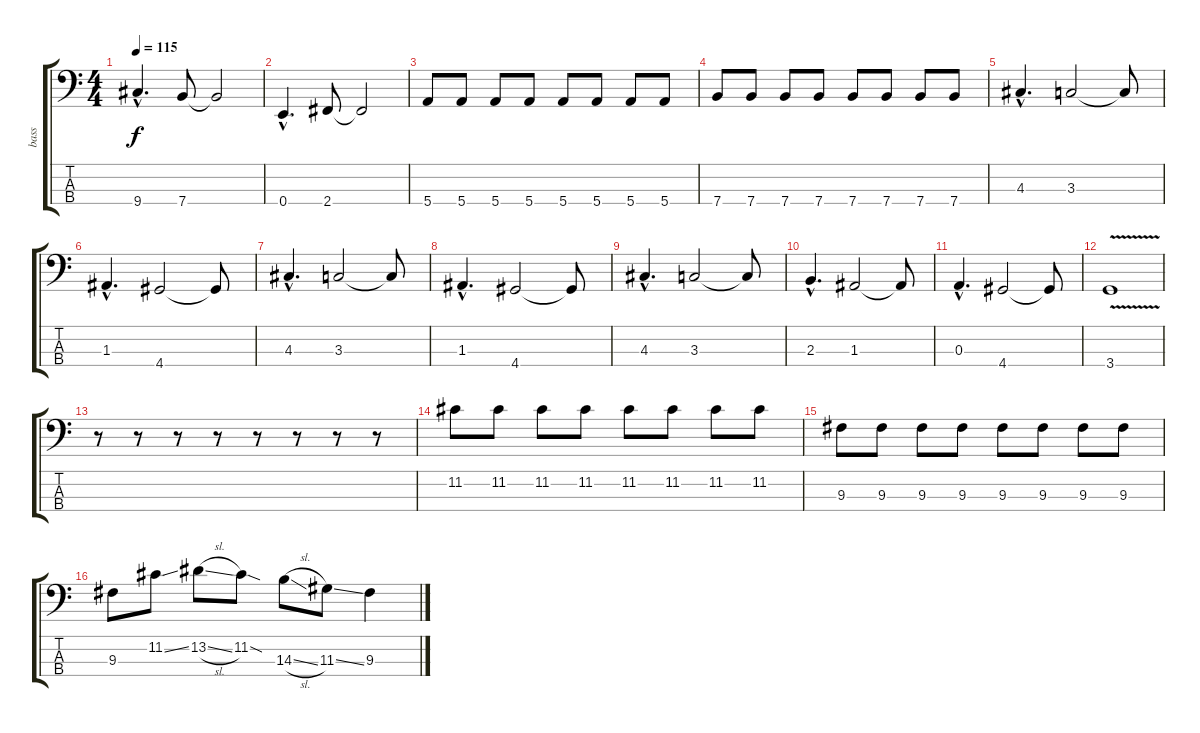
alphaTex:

\track ("bass" "bass") {instrument synthbass2}
\staff {score tabs}
\tuning (G2 D2 A1 E1) {hide}
\ts (4 4)
\tempo 115
\clef f4
\ks c
9.4{hac}.4{d dy f} 7.4.8 7.4{t}.2 |
0.4{hac}.4{d} 2.4.8 2.4{t}.2 |
5.4.8 5.4.8 5.4.8 5.4.8 5.4.8 5.4.8 5.4.8 5.4.8 |
7.4.8 7.4.8 7.4.8 7.4.8 7.4.8 7.4.8 7.4.8 7.4.8 |
4.3{hac}.4{d} 3.3.2 3.3{t}.8 |
1.3{hac}.4{d} 4.4.2 4.4{t}.8 |
4.3{hac}.4{d} 3.3.2 3.3{t}.8 |
1.3{hac}.4{d} 4.4.2 4.4{t}.8 |
4.3{hac}.4{d} 3.3.2 3.3{t}.8 |
2.3{hac}.4{d} 1.3.2 1.3{t}.8 |
0.3{hac}.4{d} 4.4.2 4.4{t}.8 |
3.4{v}.1 |
r.8 r.8 r.8 r.8 r.8 r.8 r.8 r.8{volume 7} |
11.2.8 11.2.8 11.2.8 11.2.8 11.2.8 11.2.8 11.2.8 11.2.8 |
9.3.8 9.3.8 9.3.8 9.3.8 9.3.8 9.3.8 9.3.8 9.3.8 |
9.3.8 11.2{ss}.8 13.2{sl}.8 11.2{sod}.8 14.3{sl}.8 11.3{ss}.8 9.3.4
